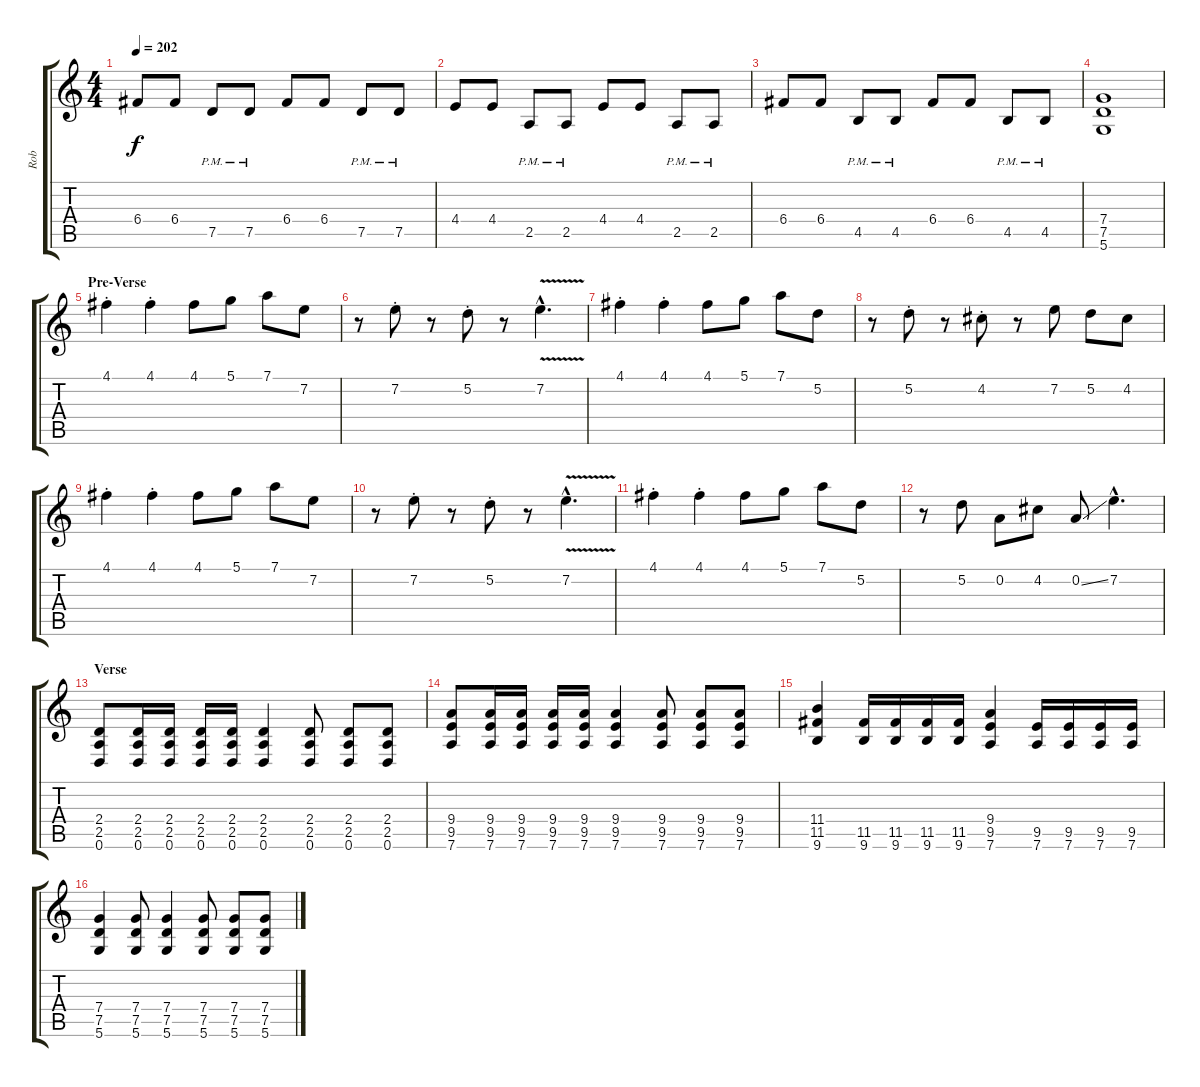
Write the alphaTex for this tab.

\track ("Rob" "Rob") {instrument distortionguitar}
\staff {score tabs}
\tuning (D4 A3 F3 C3 G2 D2) {hide}
\ts (4 4)
\tempo 202
\clef g2
\ks c
6.4.8{dy f} 6.4.8 7.5{pm}.8 7.5{pm}.8 6.4.8 6.4.8 7.5{pm}.8 7.5{pm}.8 |
4.4.8 4.4.8 2.5{pm}.8 2.5{pm}.8 4.4.8 4.4.8 2.5{pm}.8 2.5{pm}.8 |
6.4.8 6.4.8 4.5{pm}.8 4.5{pm}.8 6.4.8 6.4.8 4.5{pm}.8 4.5{pm}.8 |
(7.4 7.5 5.6).1 |
\section ("" "Pre-Verse")
4.1{st}.4 4.1{st}.4 4.1.8 5.1.8 7.1.8 7.2.8 |
r.8 7.2{st}.8 r.8 5.2{st}.8 r.8 7.2{v hac}.4{d} |
4.1{st}.4 4.1{st}.4 4.1.8 5.1.8 7.1.8 5.2.8 |
r.8 5.2{st}.8 r.8 4.2{st}.8 r.8 7.2.8 5.2.8 4.2.8 |
4.1{st}.4 4.1{st}.4 4.1.8 5.1.8 7.1.8 7.2.8 |
r.8 7.2{st}.8 r.8 5.2{st}.8 r.8 7.2{v hac}.4{d} |
4.1{st}.4 4.1{st}.4 4.1.8 5.1.8 7.1.8 5.2.8 |
r.8 5.2.8 0.2.8 4.2.8 0.2{ss}.8 7.2{hac}.4{d} |
\section ("" "Verse")
(2.4 2.5 0.6).8 (2.4 2.5 0.6).16 (2.4 2.5 0.6).16 (2.4 2.5 0.6).16 (2.4 2.5 0.6).16 (2.4 2.5 0.6).4 (2.4 2.5 0.6).8 (2.4 2.5 0.6).8 (2.4 2.5 0.6).8 |
(9.4 9.5 7.6).8 (9.4 9.5 7.6).16 (9.4 9.5 7.6).16 (9.4 9.5 7.6).16 (9.4 9.5 7.6).16 (9.4 9.5 7.6).4 (9.4 9.5 7.6).8 (9.4 9.5 7.6).8 (9.4 9.5 7.6).8 |
(11.4 11.5 9.6).4 (11.5 9.6).16 (11.5 9.6).16 (11.5 9.6).16 (11.5 9.6).16 (9.4 9.5 7.6).4 (9.5 7.6).16 (9.5 7.6).16 (9.5 7.6).16 (9.5 7.6).16 |
(7.4 7.5 5.6).4 (7.4 7.5 5.6).8 (7.4 7.5 5.6).4 (7.4 7.5 5.6).8 (7.4 7.5 5.6).8 (7.4 7.5 5.6).8
